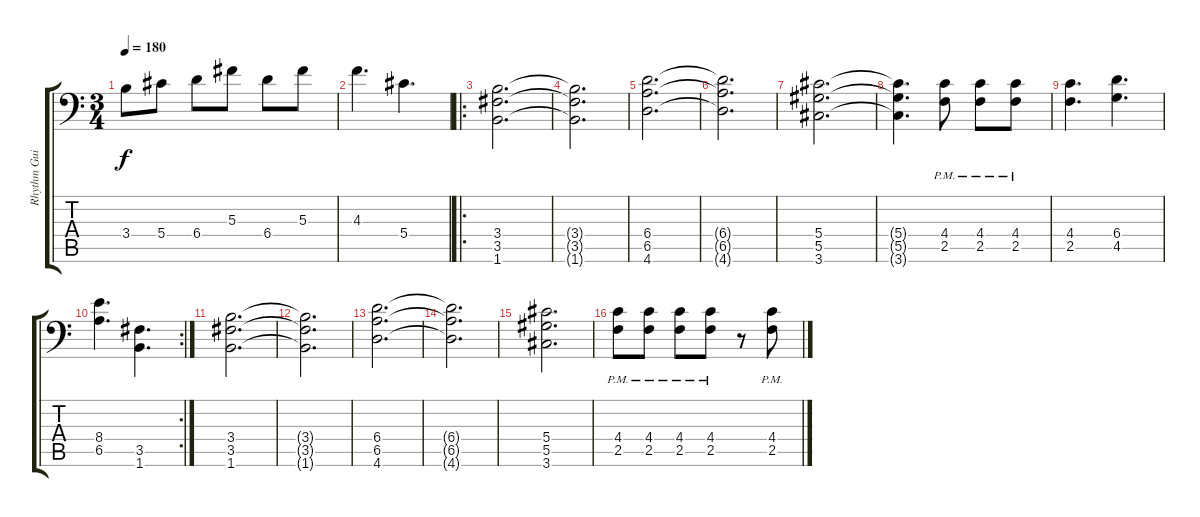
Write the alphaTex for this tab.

\track ("Rhythm Guitar 2" "Rhythm Gui") {instrument distortionguitar}
\staff {score tabs}
\tuning (Bb3 F3 Db3 Ab2 Eb2 Bb1) {hide}
\ts (3 4)
\tempo 180
\clef f4
\ks c
3.4.8{dy f} 5.4.8 6.4.8 5.3.8 6.4.8 5.3.8 |
4.3.4{d} 5.4.4{d} |
\ro
(3.4 3.5 1.6).2{d} |
(3.4{t} 3.5{t} 1.6{t}).2{d} |
(6.4 6.5 4.6).2{d} |
(6.4{t} 6.5{t} 4.6{t}).2{d} |
(5.4 5.5 3.6).2{d} |
(5.4{t} 5.5{t} 3.6{t}).4{d} (4.4{pm} 2.5{pm}).8 (4.4{pm} 2.5{pm}).8 (4.4{pm} 2.5{pm}).8 |
(4.4 2.5).4{d} (6.4 4.5).4{d} |
\rc 2
(8.4 6.5).4{d} (3.5 1.6).4{d} |
(3.4 3.5 1.6).2{d} |
(3.4{t} 3.5{t} 1.6{t}).2{d} |
(6.4 6.5 4.6).2{d} |
(6.4{t} 6.5{t} 4.6{t}).2{d} |
(5.4 5.5 3.6).2{d} |
(4.4{pm} 2.5{pm}).8 (4.4{pm} 2.5{pm}).8 (4.4{pm} 2.5{pm}).8 (4.4{pm} 2.5{pm}).8 r.8 (4.4{pm} 2.5{pm}).8
